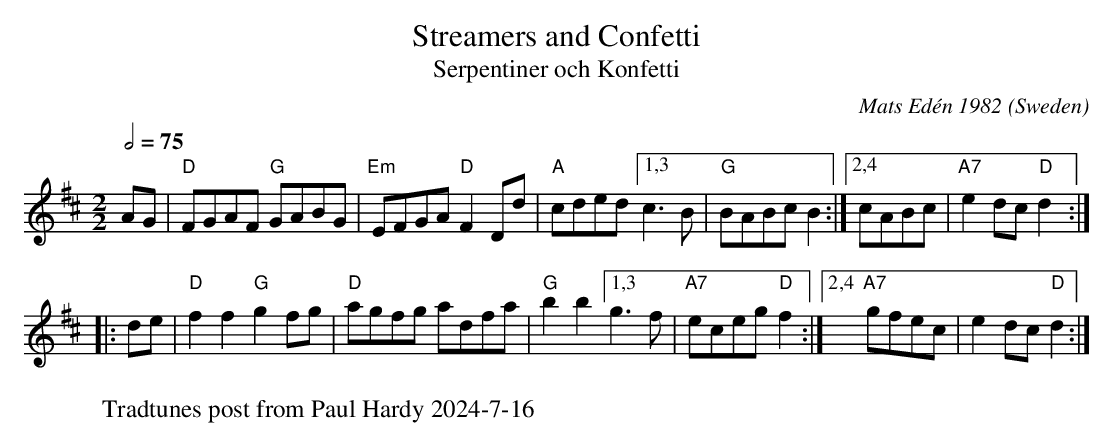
X:1
T: Streamers and Confetti
T: Serpentiner och Konfetti
C: Mats Ed\'en 1982
O: Sweden
W: Tradtunes post from Paul Hardy 2024-7-16
M: 2/2
L: 1/8
Q: 1/2=75
K: D
AG |\
"D"FGAF "G"GABG | "Em"EFGA "D"F2Dd | "A"cded [1,3 c3B | "G"BABc B2 :|[2,4 cABc | "A7"e2dc "D"d2 :|
|: de |\
"D"f2f2 "G"g2fg | "D"agfg adfa | "G"b2b2 [1,3 g3f | "A7"eceg "D"f2 :|[2,4 "A7"gfec | e2dc "D"d2 :|
